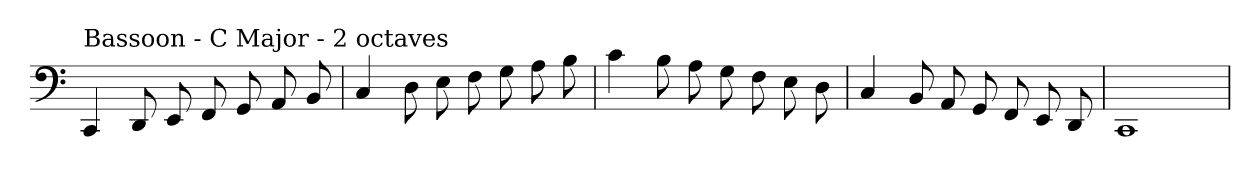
**kern
*part1
*staff1
*clefF4
*k[]
*C:
=
!LO:TX:a:t=Bassoon - C Major - 2 octaves
4CC
8DD
8EE
8FF
8GG
8AA
8BB
=
4C
8D
8E
8F
8G
8A
8B
=
4c
8B
8A
8G
8F
8E
8D
=
4C
8BB
8AA
8GG
8FF
8EE
8DD
=
1CC
=
*-
